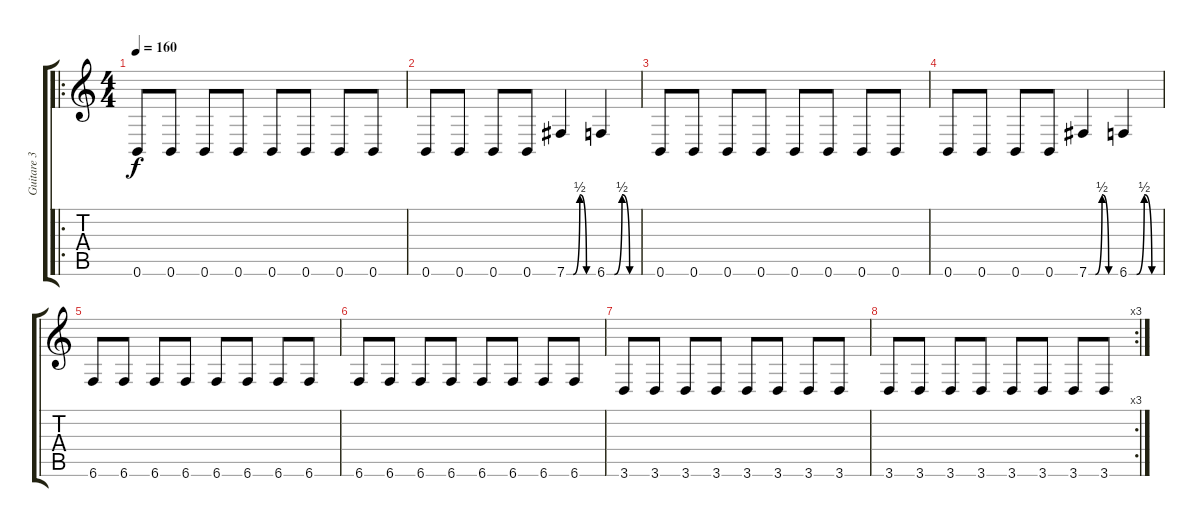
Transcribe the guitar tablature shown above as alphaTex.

\track ("Guitare 3" "Guitare 3") {instrument distortionguitar}
\staff {score tabs}
\tuning (B3 Gb3 D3 A2 E2 B1) {hide}
\ro
\ts (4 4)
\tempo 160
\clef g2
\ks c
0.6.8{dy f} 0.6.8 0.6.8 0.6.8 0.6.8 0.6.8 0.6.8 0.6.8 |
0.6.8 0.6.8 0.6.8 0.6.8 7.6{be (custom 0 0 15 0 30 2 45 0 60 0)}.4 6.6{be (custom 0 0 15 0 30 2 45 0 60 0)}.4 |
0.6.8 0.6.8 0.6.8 0.6.8 0.6.8 0.6.8 0.6.8 0.6.8 |
0.6.8 0.6.8 0.6.8 0.6.8 7.6{be (custom 0 0 15 0 30 2 45 0 60 0)}.4 6.6{be (custom 0 0 15 0 30 2 45 0 60 0)}.4 |
6.6.8 6.6.8 6.6.8 6.6.8 6.6.8 6.6.8 6.6.8 6.6.8 |
6.6.8 6.6.8 6.6.8 6.6.8 6.6.8 6.6.8 6.6.8 6.6.8 |
3.6.8 3.6.8 3.6.8 3.6.8 3.6.8 3.6.8 3.6.8 3.6.8 |
\rc 3
3.6.8 3.6.8 3.6.8 3.6.8 3.6.8 3.6.8 3.6.8 3.6.8
